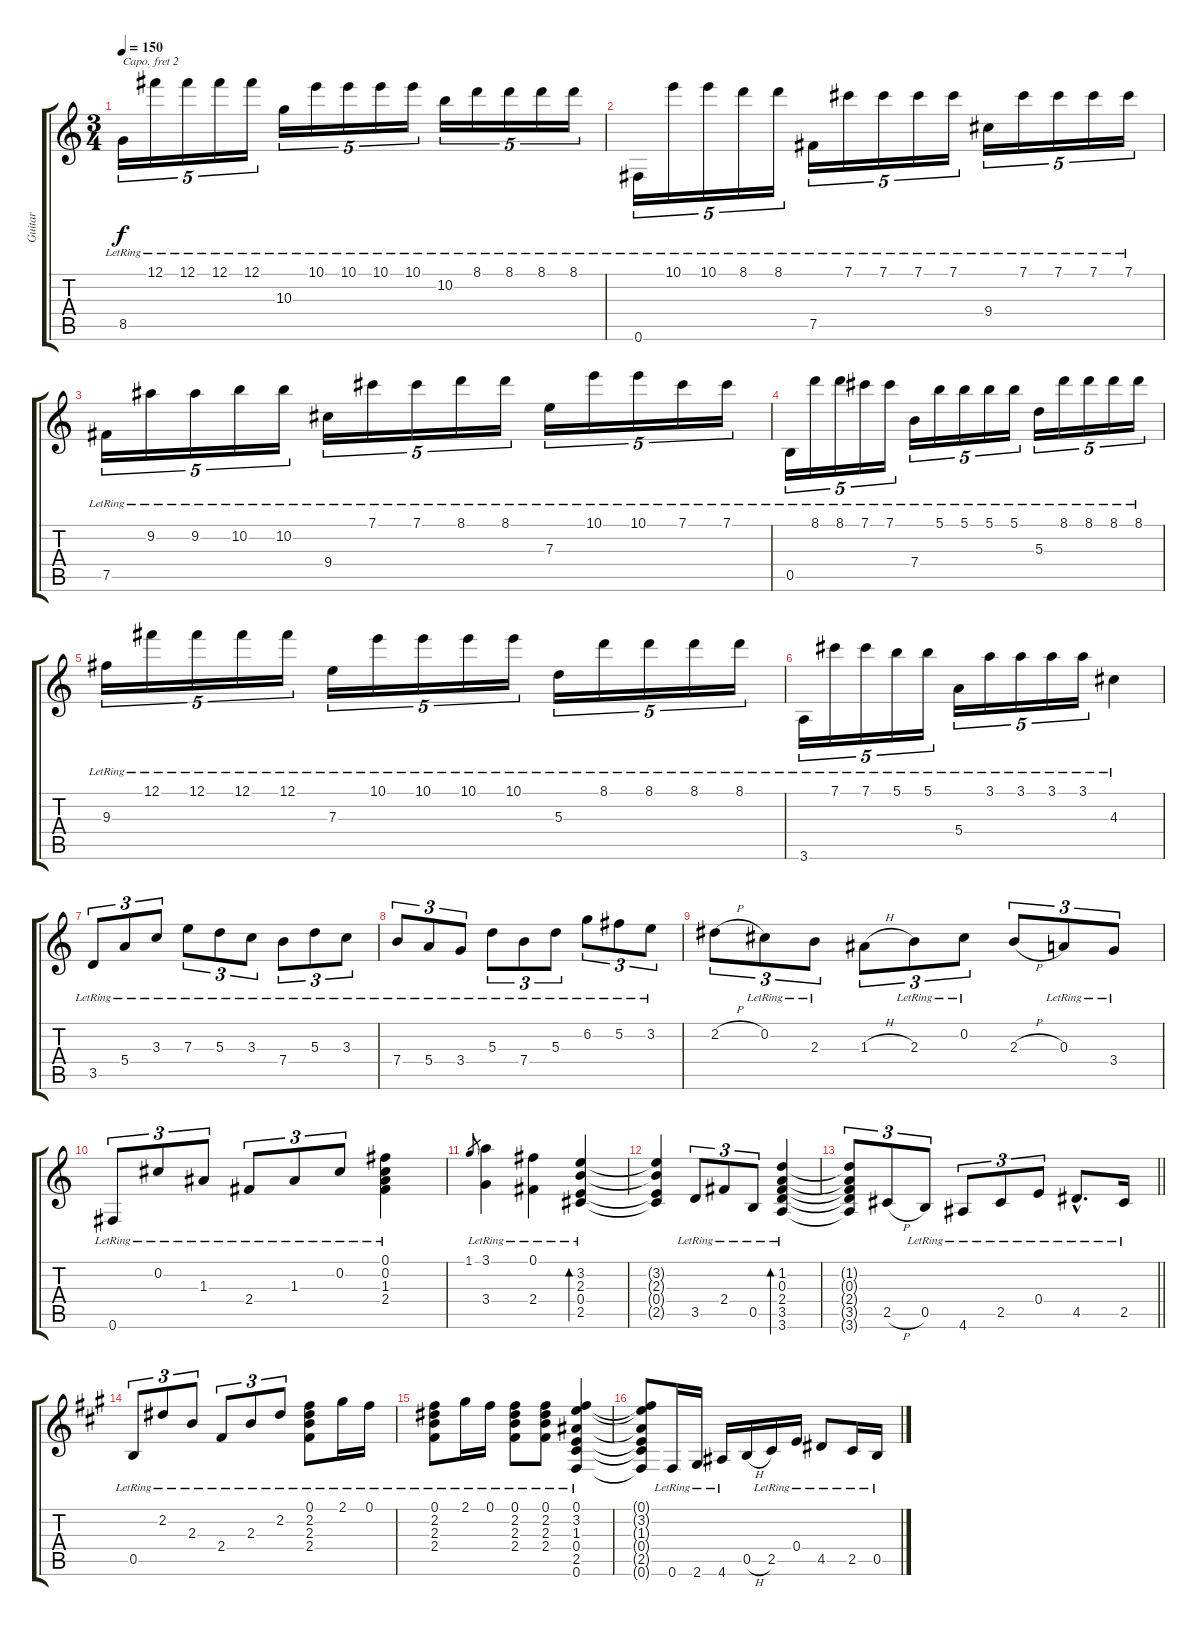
\track ("Guitar" "Guitar") {instrument acousticguitarnylon}
\staff {score tabs}
\capo 2
\tuning (E4 B3 G3 D3 A2 E2) {hide}
\ts (3 4)
\tempo 150
\clef g2
\ks c
8.5{lr}.16{tu (5 4) dy f} 12.1{lr}.16{tu (5 4)} 12.1{lr}.16{tu (5 4)} 12.1{lr}.16{tu (5 4)} 12.1{lr}.16{tu (5 4)} 10.3{lr}.16{tu (5 4)} 10.1{lr}.16{tu (5 4)} 10.1{lr}.16{tu (5 4)} 10.1{lr}.16{tu (5 4)} 10.1{lr}.16{tu (5 4)} 10.2{lr}.16{tu (5 4)} 8.1{lr}.16{tu (5 4)} 8.1{lr}.16{tu (5 4)} 8.1{lr}.16{tu (5 4)} 8.1{lr}.16{tu (5 4)} |
0.6{lr}.16{tu (5 4)} 10.1{lr}.16{tu (5 4)} 10.1{lr}.16{tu (5 4)} 8.1{lr}.16{tu (5 4)} 8.1{lr}.16{tu (5 4)} 7.5{lr}.16{tu (5 4)} 7.1{lr}.16{tu (5 4)} 7.1{lr}.16{tu (5 4)} 7.1{lr}.16{tu (5 4)} 7.1{lr}.16{tu (5 4)} 9.4{lr}.16{tu (5 4)} 7.1{lr}.16{tu (5 4)} 7.1{lr}.16{tu (5 4)} 7.1{lr}.16{tu (5 4)} 7.1{lr}.16{tu (5 4)} |
7.5{lr}.16{tu (5 4)} 9.2{lr}.16{tu (5 4)} 9.2{lr}.16{tu (5 4)} 10.2{lr}.16{tu (5 4)} 10.2{lr}.16{tu (5 4)} 9.4{lr}.16{tu (5 4)} 7.1{lr}.16{tu (5 4)} 7.1{lr}.16{tu (5 4)} 8.1{lr}.16{tu (5 4)} 8.1{lr}.16{tu (5 4)} 7.3{lr}.16{tu (5 4)} 10.1{lr}.16{tu (5 4)} 10.1{lr}.16{tu (5 4)} 7.1{lr}.16{tu (5 4)} 7.1{lr}.16{tu (5 4)} |
0.5{lr}.16{tu (5 4)} 8.1{lr}.16{tu (5 4)} 8.1{lr}.16{tu (5 4)} 7.1{lr}.16{tu (5 4)} 7.1{lr}.16{tu (5 4)} 7.4{lr}.16{tu (5 4)} 5.1{lr}.16{tu (5 4)} 5.1{lr}.16{tu (5 4)} 5.1{lr}.16{tu (5 4)} 5.1{lr}.16{tu (5 4)} 5.3{lr}.16{tu (5 4)} 8.1{lr}.16{tu (5 4)} 8.1{lr}.16{tu (5 4)} 8.1{lr}.16{tu (5 4)} 8.1{lr}.16{tu (5 4)} |
9.3{lr}.16{tu (5 4)} 12.1{lr}.16{tu (5 4)} 12.1{lr}.16{tu (5 4)} 12.1{lr}.16{tu (5 4)} 12.1{lr}.16{tu (5 4)} 7.3{lr}.16{tu (5 4)} 10.1{lr}.16{tu (5 4)} 10.1{lr}.16{tu (5 4)} 10.1{lr}.16{tu (5 4)} 10.1{lr}.16{tu (5 4)} 5.3{lr}.16{tu (5 4)} 8.1{lr}.16{tu (5 4)} 8.1{lr}.16{tu (5 4)} 8.1{lr}.16{tu (5 4)} 8.1{lr}.16{tu (5 4)} |
3.6{lr}.16{tu (5 4)} 7.1{lr}.16{tu (5 4)} 7.1{lr}.16{tu (5 4)} 5.1{lr}.16{tu (5 4)} 5.1{lr}.16{tu (5 4)} 5.4{lr}.16{tu (5 4)} 3.1{lr}.16{tu (5 4)} 3.1{lr}.16{tu (5 4)} 3.1{lr}.16{tu (5 4)} 3.1{lr}.16{tu (5 4)} 4.3{lr}.4 |
3.5{lr}.8{tu (3 2)} 5.4{lr}.8{tu (3 2)} 3.3{lr}.8{tu (3 2)} 7.3{lr}.8{tu (3 2)} 5.3{lr}.8{tu (3 2)} 3.3{lr}.8{tu (3 2)} 7.4{lr}.8{tu (3 2)} 5.3{lr}.8{tu (3 2)} 3.3{lr}.8{tu (3 2)} |
7.4{lr}.8{tu (3 2)} 5.4{lr}.8{tu (3 2)} 3.4{lr}.8{tu (3 2)} 5.3{lr}.8{tu (3 2)} 7.4{lr}.8{tu (3 2)} 5.3{lr}.8{tu (3 2)} 6.2{lr}.8{tu (3 2)} 5.2{lr}.8{tu (3 2)} 3.2{lr}.8{tu (3 2)} |
2.2{h}.8{tu (3 2)} 0.2{lr}.8{tu (3 2)} 2.3{lr}.8{tu (3 2)} 1.3{h}.8{tu (3 2)} 2.3{lr}.8{tu (3 2)} 0.2{lr}.8{tu (3 2)} 2.3{h}.8{tu (3 2)} 0.3{lr}.8{tu (3 2)} 3.4{lr}.8{tu (3 2)} |
0.6{lr}.8{tu (3 2)} 0.2{lr}.8{tu (3 2)} 1.3{lr}.8{tu (3 2)} 2.4{lr}.8{tu (3 2)} 1.3{lr}.8{tu (3 2)} 0.2{lr}.8{tu (3 2)} (0.1{lr} 0.2{lr} 1.3{lr} 2.4{lr}).4 |
1.1.8{gr} (3.1{lr} 3.4{lr}).4 (0.1{lr} 2.4{lr}).4 (3.2{lr} 2.3{lr} 0.4{lr} 2.5{lr}).4{bd 480} |
(3.2{t} 2.3{t} 0.4{t} 2.5{t}).4 3.5{lr}.8{tu (3 2)} 2.4{lr}.8{tu (3 2)} 0.5{lr}.8{tu (3 2)} (1.2{lr} 0.3{lr} 2.4{lr} 3.5{lr} 3.6{lr}).4{bd 480} |
\barLineRight lightlight
(1.2{t} 0.3{t} 2.4{t} 3.5{t} 3.6{t}).8{tu (3 2)} 2.5{h}.8{tu (3 2)} 0.5{lr}.8{tu (3 2)} 4.6{lr}.8{tu (3 2)} 2.5{lr}.8{tu (3 2)} 0.4{lr}.8{tu (3 2)} 4.5{hac lr}.8{d} 2.5{lr}.16 |
\ks a
0.5{lr}.8{tu (3 2)} 2.2{lr}.8{tu (3 2)} 2.3{lr}.8{tu (3 2)} 2.4{lr}.8{tu (3 2)} 2.3{lr}.8{tu (3 2)} 2.2{lr}.8{tu (3 2)} (0.1{lr} 2.2{lr} 2.3{lr} 2.4{lr}).8 2.1{lr}.16 0.1{lr}.16 |
(0.1{lr} 2.2{lr} 2.3{lr} 2.4{lr}).8 2.1{lr}.16 0.1{lr}.16 (0.1{lr} 2.2{lr} 2.3{lr} 2.4{lr}).8 (0.1{lr} 2.2{lr} 2.3{lr} 2.4{lr}).8 (0.1{lr} 3.2{lr} 1.3{lr} 0.4{lr} 2.5{lr} 0.6{lr}).4 |
(0.1{t} 3.2{t} 1.3{t} 0.4{t} 2.5{t} 0.6{t}).8 0.6{lr}.16 2.6{lr}.16 4.6{lr}.16 0.5{h}.16 2.5{lr}.16 0.4{lr}.16 4.5{lr}.8 2.5{lr}.16 0.5{lr}.16
